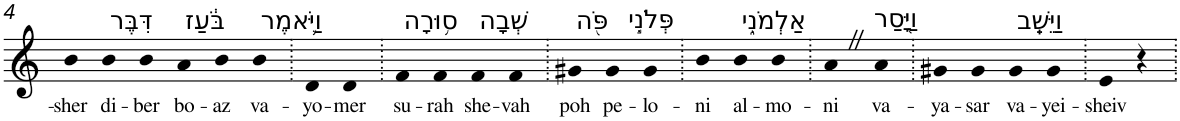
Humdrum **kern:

**kern	**text
*part1	*part1
*staff1	*staff1
*I"Piano	*
*I'Pno	*
!!LO:PB:g=z
*clefG2	*
*k[]	*
=4	=4
!	!LO:LY:b
4b	-sher
!LO:TX:a:t=דִּבֶּר	!
!	!LO:LY:b
4b	di-
!	!LO:LY:b
4b	-ber
!LO:TX:a:t=בֹּ֔עַז	!
!	!LO:LY:b
4a	bo-
!	!LO:LY:b
4b	-az
!LO:TX:a:t=וַיֹּ֛אמֶר	!
!	!LO:LY:b
4b	va-
=5.	=5.
!	!LO:LY:b
4d	-yo-
!	!LO:LY:b
4d	-mer
=6.	=6.
!LO:TX:a:t=ס֥וּרָה	!
!	!LO:LY:b
4f	su-
!	!LO:LY:b
4f	-rah
!LO:TX:a:t=שְׁבָה	!
!	!LO:LY:b
4f	she-
!	!LO:LY:b
4f	-vah
=7.	=7.
!LO:TX:a:t=פֹּ֖ה	!
!	!LO:LY:b
4g#X	poh
!LO:TX:a:t=פְּלֹנִ֣י	!
!	!LO:LY:b
4g#	pe-
!	!LO:LY:b
4g#	-lo-
=8.	=8.
!	!LO:LY:b
4b	-ni
!LO:TX:a:t=אַלְמֹנִ֑י	!
!	!LO:LY:b
4b	al-
!	!LO:LY:b
4b	-mo-
=9.	=9.
!	!LO:LY:b
4aZ<	-ni
!LO:TX:a:t=וַיָּ֖סַר	!
!	!LO:LY:b
4a	va-
=10.	=10.
!	!LO:LY:b
4g#X	-ya-
!	!LO:LY:b
4g#	-sar
!LO:TX:a:t=וַיֵּשֵֽׁב	!
!	!LO:LY:b
4g#	va-
!	!LO:LY:b
4g#	-yei-
=11.	=11.
!	!LO:LY:b
4e	-sheiv
4r	.
=.	=.
*-	*-
